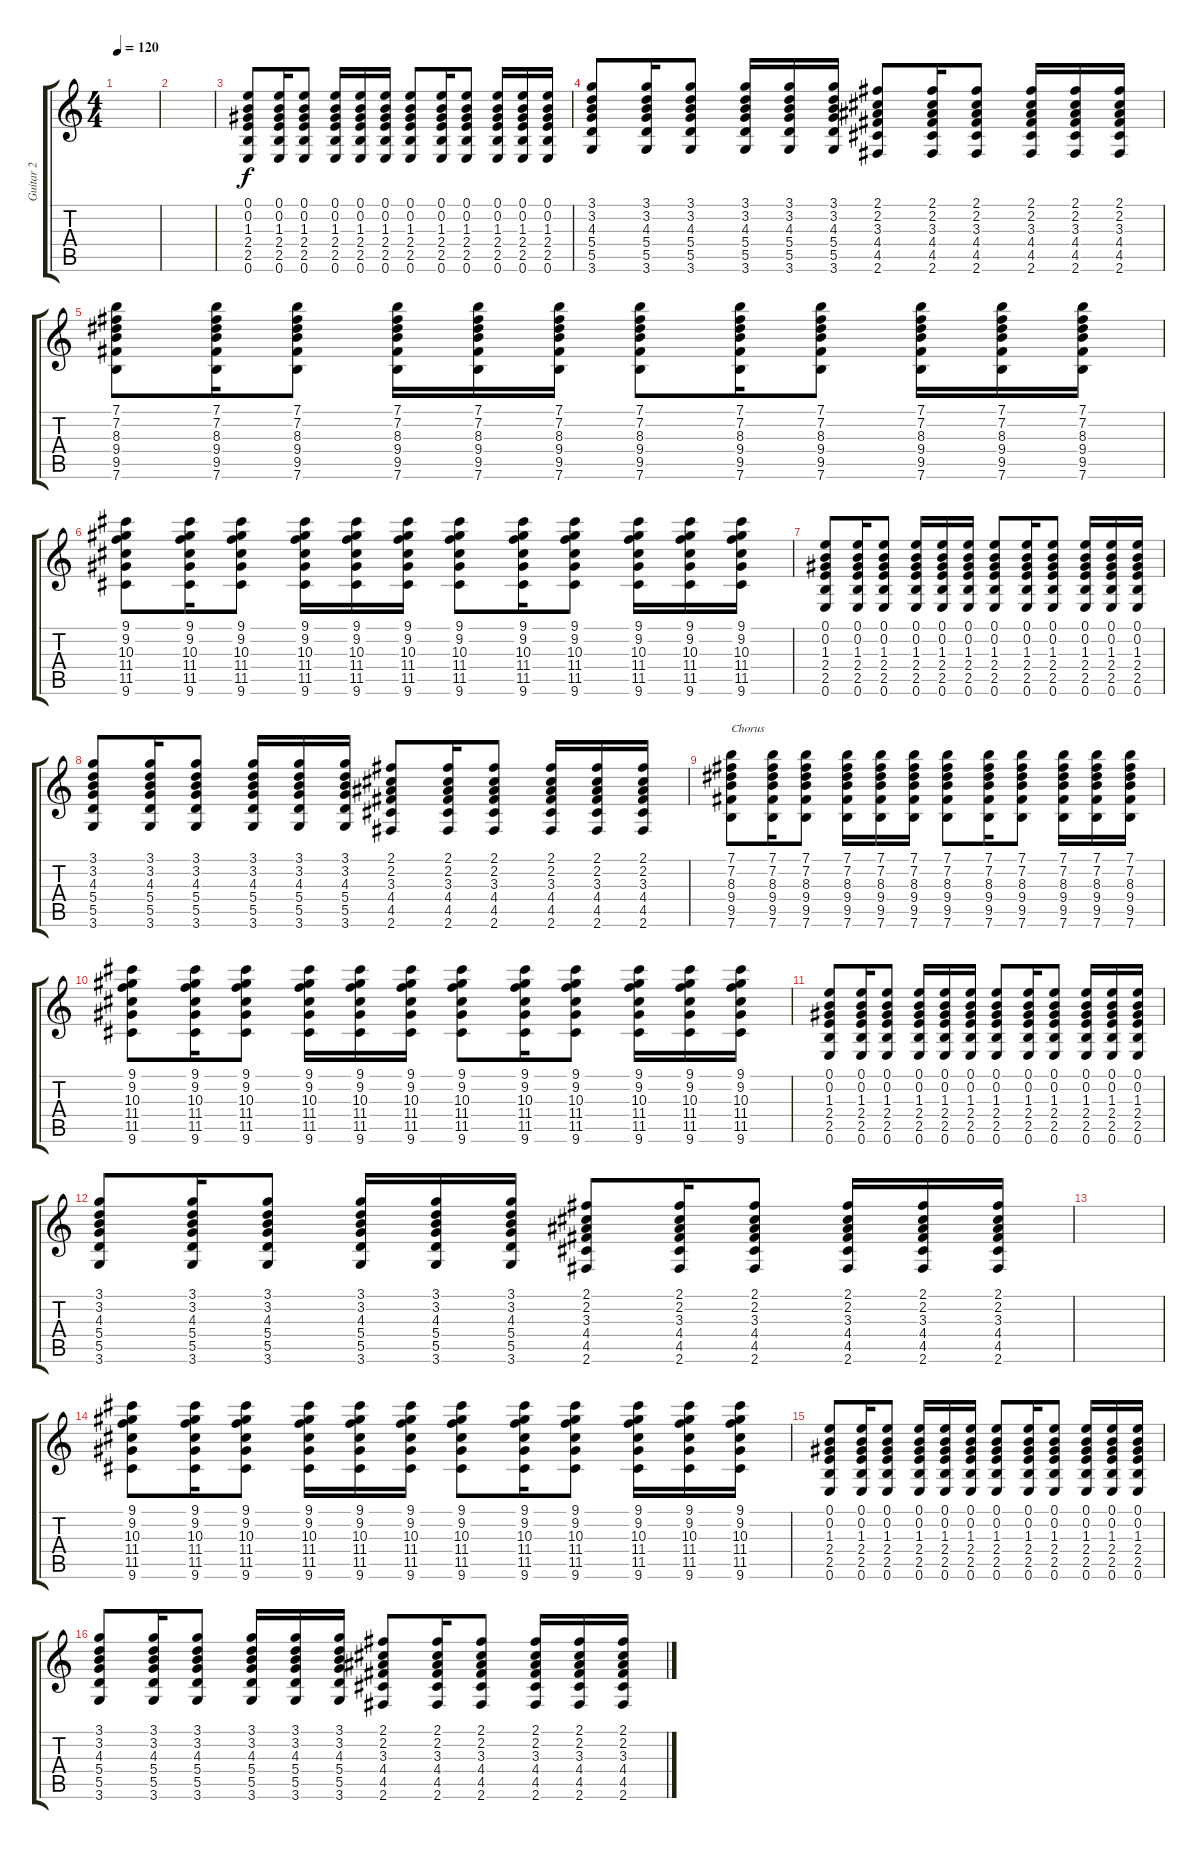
\track ("Guitar 2" "Guitar 2") {instrument overdrivenguitar}
\staff {score tabs}
\tuning (E4 B3 G3 D3 A2 E2) {hide}
\ts (4 4)
\tempo 120
\clef g2
\ks c
|
|
(0.1 0.2 1.3 2.4 2.5 0.6).8 (0.1 0.2 1.3 2.4 2.5 0.6).16 (0.1 0.2 1.3 2.4 2.5 0.6).8 (0.1 0.2 1.3 2.4 2.5 0.6).16 (0.1 0.2 1.3 2.4 2.5 0.6).16 (0.1 0.2 1.3 2.4 2.5 0.6).16 (0.1 0.2 1.3 2.4 2.5 0.6).8 (0.1 0.2 1.3 2.4 2.5 0.6).16 (0.1 0.2 1.3 2.4 2.5 0.6).8 (0.1 0.2 1.3 2.4 2.5 0.6).16 (0.1 0.2 1.3 2.4 2.5 0.6).16 (0.1 0.2 1.3 2.4 2.5 0.6).16 |
(3.1 3.2 4.3 5.4 5.5 3.6).8 (3.1 3.2 4.3 5.4 5.5 3.6).16 (3.1 3.2 4.3 5.4 5.5 3.6).8 (3.1 3.2 4.3 5.4 5.5 3.6).16 (3.1 3.2 4.3 5.4 5.5 3.6).16 (3.1 3.2 4.3 5.4 5.5 3.6).16 (2.1 2.2 3.3 4.4 4.5 2.6).8 (2.1 2.2 3.3 4.4 4.5 2.6).16 (2.1 2.2 3.3 4.4 4.5 2.6).8 (2.1 2.2 3.3 4.4 4.5 2.6).16 (2.1 2.2 3.3 4.4 4.5 2.6).16 (2.1 2.2 3.3 4.4 4.5 2.6).16 |
(7.1 7.2 8.3 9.4 9.5 7.6).8 (7.1 7.2 8.3 9.4 9.5 7.6).16 (7.1 7.2 8.3 9.4 9.5 7.6).8 (7.1 7.2 8.3 9.4 9.5 7.6).16 (7.1 7.2 8.3 9.4 9.5 7.6).16 (7.1 7.2 8.3 9.4 9.5 7.6).16 (7.1 7.2 8.3 9.4 9.5 7.6).8 (7.1 7.2 8.3 9.4 9.5 7.6).16 (7.1 7.2 8.3 9.4 9.5 7.6).8 (7.1 7.2 8.3 9.4 9.5 7.6).16 (7.1 7.2 8.3 9.4 9.5 7.6).16 (7.1 7.2 8.3 9.4 9.5 7.6).16 |
(9.1 9.2 10.3 11.4 11.5 9.6).8 (9.1 9.2 10.3 11.4 11.5 9.6).16 (9.1 9.2 10.3 11.4 11.5 9.6).8 (9.1 9.2 10.3 11.4 11.5 9.6).16 (9.1 9.2 10.3 11.4 11.5 9.6).16 (9.1 9.2 10.3 11.4 11.5 9.6).16 (9.1 9.2 10.3 11.4 11.5 9.6).8 (9.1 9.2 10.3 11.4 11.5 9.6).16 (9.1 9.2 10.3 11.4 11.5 9.6).8 (9.1 9.2 10.3 11.4 11.5 9.6).16 (9.1 9.2 10.3 11.4 11.5 9.6).16 (9.1 9.2 10.3 11.4 11.5 9.6).16 |
(0.1 0.2 1.3 2.4 2.5 0.6).8 (0.1 0.2 1.3 2.4 2.5 0.6).16 (0.1 0.2 1.3 2.4 2.5 0.6).8 (0.1 0.2 1.3 2.4 2.5 0.6).16 (0.1 0.2 1.3 2.4 2.5 0.6).16 (0.1 0.2 1.3 2.4 2.5 0.6).16 (0.1 0.2 1.3 2.4 2.5 0.6).8 (0.1 0.2 1.3 2.4 2.5 0.6).16 (0.1 0.2 1.3 2.4 2.5 0.6).8 (0.1 0.2 1.3 2.4 2.5 0.6).16 (0.1 0.2 1.3 2.4 2.5 0.6).16 (0.1 0.2 1.3 2.4 2.5 0.6).16 |
(3.1 3.2 4.3 5.4 5.5 3.6).8 (3.1 3.2 4.3 5.4 5.5 3.6).16 (3.1 3.2 4.3 5.4 5.5 3.6).8 (3.1 3.2 4.3 5.4 5.5 3.6).16 (3.1 3.2 4.3 5.4 5.5 3.6).16 (3.1 3.2 4.3 5.4 5.5 3.6).16 (2.1 2.2 3.3 4.4 4.5 2.6).8 (2.1 2.2 3.3 4.4 4.5 2.6).16 (2.1 2.2 3.3 4.4 4.5 2.6).8 (2.1 2.2 3.3 4.4 4.5 2.6).16 (2.1 2.2 3.3 4.4 4.5 2.6).16 (2.1 2.2 3.3 4.4 4.5 2.6).16 |
(7.1 7.2 8.3 9.4 9.5 7.6).8{txt "Chorus"} (7.1 7.2 8.3 9.4 9.5 7.6).16 (7.1 7.2 8.3 9.4 9.5 7.6).8 (7.1 7.2 8.3 9.4 9.5 7.6).16 (7.1 7.2 8.3 9.4 9.5 7.6).16 (7.1 7.2 8.3 9.4 9.5 7.6).16 (7.1 7.2 8.3 9.4 9.5 7.6).8 (7.1 7.2 8.3 9.4 9.5 7.6).16 (7.1 7.2 8.3 9.4 9.5 7.6).8 (7.1 7.2 8.3 9.4 9.5 7.6).16 (7.1 7.2 8.3 9.4 9.5 7.6).16 (7.1 7.2 8.3 9.4 9.5 7.6).16 |
(9.1 9.2 10.3 11.4 11.5 9.6).8 (9.1 9.2 10.3 11.4 11.5 9.6).16 (9.1 9.2 10.3 11.4 11.5 9.6).8 (9.1 9.2 10.3 11.4 11.5 9.6).16 (9.1 9.2 10.3 11.4 11.5 9.6).16 (9.1 9.2 10.3 11.4 11.5 9.6).16 (9.1 9.2 10.3 11.4 11.5 9.6).8 (9.1 9.2 10.3 11.4 11.5 9.6).16 (9.1 9.2 10.3 11.4 11.5 9.6).8 (9.1 9.2 10.3 11.4 11.5 9.6).16 (9.1 9.2 10.3 11.4 11.5 9.6).16 (9.1 9.2 10.3 11.4 11.5 9.6).16 |
(0.1 0.2 1.3 2.4 2.5 0.6).8 (0.1 0.2 1.3 2.4 2.5 0.6).16 (0.1 0.2 1.3 2.4 2.5 0.6).8 (0.1 0.2 1.3 2.4 2.5 0.6).16 (0.1 0.2 1.3 2.4 2.5 0.6).16 (0.1 0.2 1.3 2.4 2.5 0.6).16 (0.1 0.2 1.3 2.4 2.5 0.6).8 (0.1 0.2 1.3 2.4 2.5 0.6).16 (0.1 0.2 1.3 2.4 2.5 0.6).8 (0.1 0.2 1.3 2.4 2.5 0.6).16 (0.1 0.2 1.3 2.4 2.5 0.6).16 (0.1 0.2 1.3 2.4 2.5 0.6).16 |
(3.1 3.2 4.3 5.4 5.5 3.6).8 (3.1 3.2 4.3 5.4 5.5 3.6).16 (3.1 3.2 4.3 5.4 5.5 3.6).8 (3.1 3.2 4.3 5.4 5.5 3.6).16 (3.1 3.2 4.3 5.4 5.5 3.6).16 (3.1 3.2 4.3 5.4 5.5 3.6).16 (2.1 2.2 3.3 4.4 4.5 2.6).8 (2.1 2.2 3.3 4.4 4.5 2.6).16 (2.1 2.2 3.3 4.4 4.5 2.6).8 (2.1 2.2 3.3 4.4 4.5 2.6).16 (2.1 2.2 3.3 4.4 4.5 2.6).16 (2.1 2.2 3.3 4.4 4.5 2.6).16 |
|
(9.1 9.2 10.3 11.4 11.5 9.6).8 (9.1 9.2 10.3 11.4 11.5 9.6).16 (9.1 9.2 10.3 11.4 11.5 9.6).8 (9.1 9.2 10.3 11.4 11.5 9.6).16 (9.1 9.2 10.3 11.4 11.5 9.6).16 (9.1 9.2 10.3 11.4 11.5 9.6).16 (9.1 9.2 10.3 11.4 11.5 9.6).8 (9.1 9.2 10.3 11.4 11.5 9.6).16 (9.1 9.2 10.3 11.4 11.5 9.6).8 (9.1 9.2 10.3 11.4 11.5 9.6).16 (9.1 9.2 10.3 11.4 11.5 9.6).16 (9.1 9.2 10.3 11.4 11.5 9.6).16 |
(0.1 0.2 1.3 2.4 2.5 0.6).8 (0.1 0.2 1.3 2.4 2.5 0.6).16 (0.1 0.2 1.3 2.4 2.5 0.6).8 (0.1 0.2 1.3 2.4 2.5 0.6).16 (0.1 0.2 1.3 2.4 2.5 0.6).16 (0.1 0.2 1.3 2.4 2.5 0.6).16 (0.1 0.2 1.3 2.4 2.5 0.6).8 (0.1 0.2 1.3 2.4 2.5 0.6).16 (0.1 0.2 1.3 2.4 2.5 0.6).8 (0.1 0.2 1.3 2.4 2.5 0.6).16 (0.1 0.2 1.3 2.4 2.5 0.6).16 (0.1 0.2 1.3 2.4 2.5 0.6).16 |
(3.1 3.2 4.3 5.4 5.5 3.6).8 (3.1 3.2 4.3 5.4 5.5 3.6).16 (3.1 3.2 4.3 5.4 5.5 3.6).8 (3.1 3.2 4.3 5.4 5.5 3.6).16 (3.1 3.2 4.3 5.4 5.5 3.6).16 (3.1 3.2 4.3 5.4 5.5 3.6).16 (2.1 2.2 3.3 4.4 4.5 2.6).8 (2.1 2.2 3.3 4.4 4.5 2.6).16 (2.1 2.2 3.3 4.4 4.5 2.6).8 (2.1 2.2 3.3 4.4 4.5 2.6).16 (2.1 2.2 3.3 4.4 4.5 2.6).16 (2.1 2.2 3.3 4.4 4.5 2.6).16
